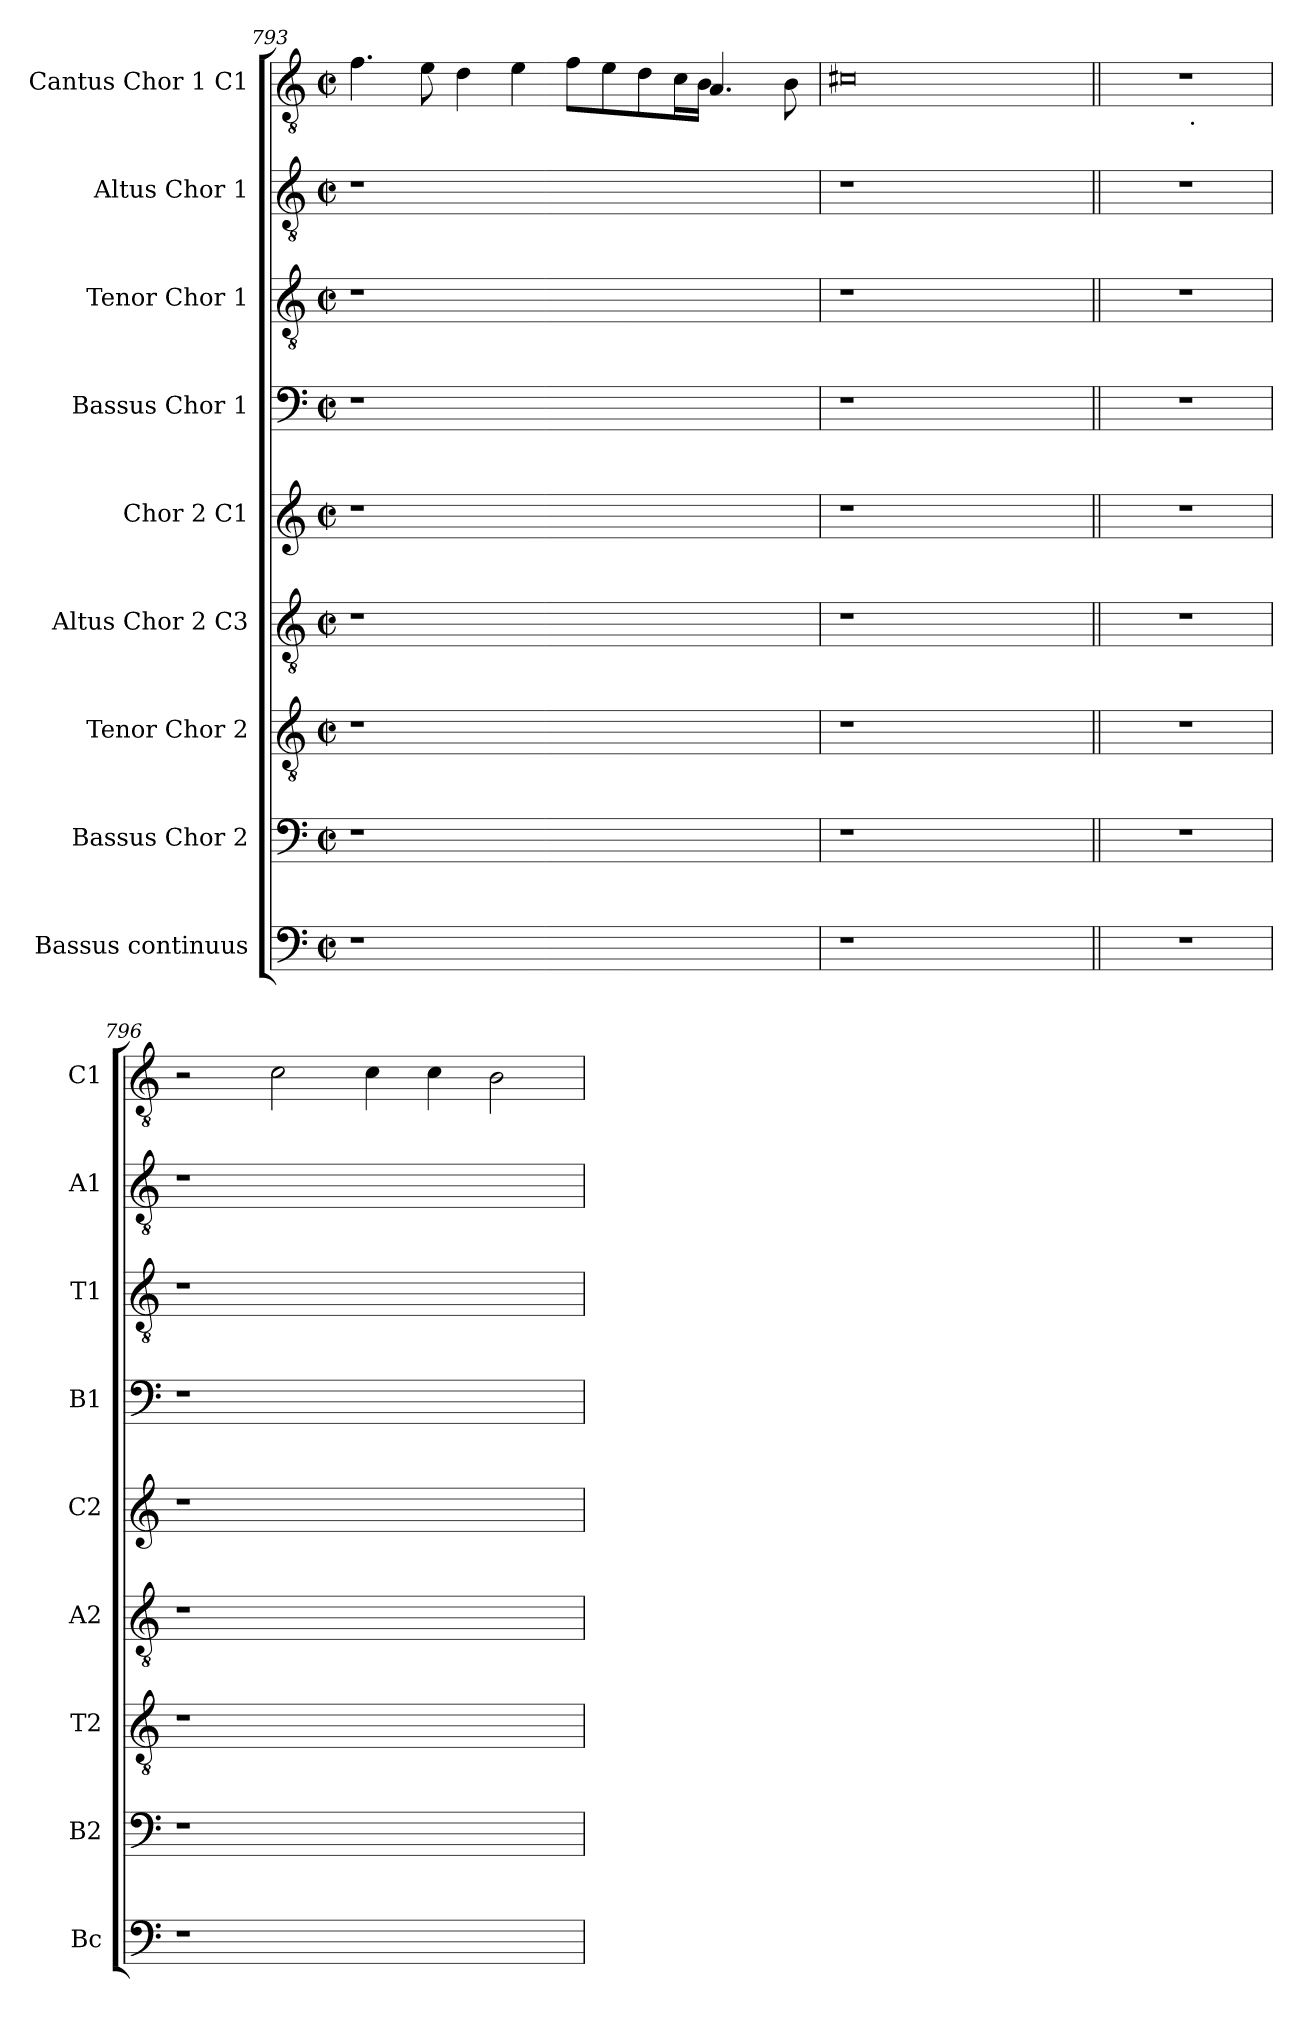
**kern	**kern	**kern	**kern	**kern	**kern	**kern	**kern	**kern
*part9	*part8	*part7	*part6	*part5	*part4	*part3	*part2	*part1
*staff9	*staff8	*staff7	*staff6	*staff5	*staff4	*staff3	*staff2	*staff1
*I"Bassus continuus	*I"Bassus Chor 2	*I"Tenor Chor 2	*I"Altus Chor 2 C3	*I"Chor 2 C1	*I"Bassus Chor 1	*I"Tenor Chor 1	*I"Altus Chor 1	*I"Cantus Chor 1 C1
*I'Bc	*I'B2	*I'T2	*I'A2	*I'C2	*I'B1	*I'T1	*I'A1	*I'C1
!!LO:LB:g=z
*clefF4	*clefF4	*clefGv2	*clefGv2	*clefG2	*clefF4	*clefGv2	*clefGv2	*clefGv2
*ITrd7c12	*	*	*	*	*	*	*	*
*k[]	*k[]	*k[]	*k[]	*k[]	*k[]	*k[]	*k[]	*k[]
*C:	*C:	*C:	*C:	*C:	*C:	*C:	*C:	*C:
*M2/2	*M2/2	*M2/2	*M2/2	*M2/2	*M2/2	*M2/2	*M2/2	*M2/2
*met(c|)	*met(c|)	*met(c|)	*met(c|)	*met(c|)	*met(c|)	*met(c|)	*met(c|)	*met(c|)
=793	=793	=793	=793	=793	=793	=793	=793	=793
*	*	*	*	*	*	*	*	*^
1r	1r	1r	1r	1r	1r	1r	1r	4.f\	1ryy
.	.	.	.	.	.	.	.	8e\	.
.	.	.	.	.	.	.	.	4d\	.
.	.	.	.	.	.	.	.	4e\	.
2...ryy	2...ryy	2...ryy	2...ryy	2...ryy	2...ryy	2...ryy	2...ryy	8f\L	4..ryy
.	.	.	.	.	.	.	.	8e\	.
.	.	.	.	.	.	.	.	8d\	.
.	.	.	.	.	.	.	.	16c\L	.
.	.	.	.	.	.	.	.	16B\JJ	4.A/
.	.	.	.	.	.	.	.	4..ryy	.
.	.	.	.	.	.	.	.	.	8B\
*	*	*	*	*	*	*	*	*v	*v
=794	=794	=794	=794	=794	=794	=794	=794	=794
1r	1r	1r	1r	1r	1r	1r	1r	0c#X
1ryy	1ryy	1ryy	1ryy	1ryy	1ryy	1ryy	1ryy	.
=795||	=795||	=795||	=795||	=795||	=795||	=795||	=795||	=795||
*	*	*	*	*	*	*	*	*^
1r	1r	1r	1r	1r	1r	1r	1r	1r	2ryy
!	!	!	!	!	!	!	!	!	!LO:TX:b:t=.
.	.	.	.	.	.	.	.	.	2ryy
*	*	*	*	*	*	*	*	*v	*v
=796	=796	=796	=796	=796	=796	=796	=796	=796
1r	1r	1r	1r	1r	1r	1r	1r	2r
.	.	.	.	.	.	.	.	2c\
1ryy	1ryy	1ryy	1ryy	1ryy	1ryy	1ryy	1ryy	4c\
.	.	.	.	.	.	.	.	4c\
.	.	.	.	.	.	.	.	2B\
=	=	=	=	=	=	=	=	=
*-	*-	*-	*-	*-	*-	*-	*-	*-
